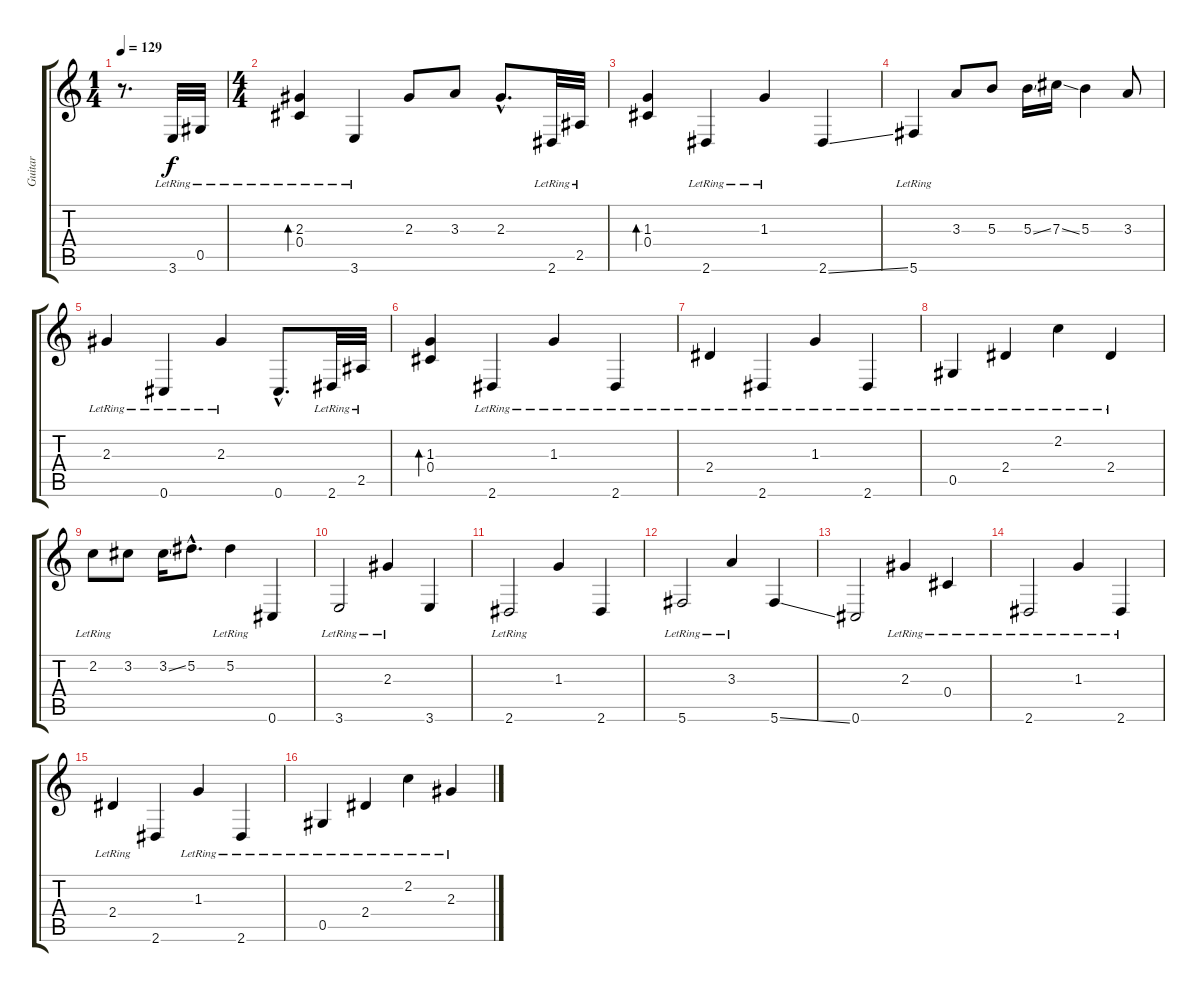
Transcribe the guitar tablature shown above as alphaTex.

\track ("Guitar" "Guitar") {instrument electricguitarclean}
\staff {score tabs}
\tuning (Eb4 Bb3 Gb3 Db3 Ab2 Db2) {hide}
\ts (1 4)
\tempo 129
\clef g2
\ks c
r.8{d dy f instrument electricguitarclean} 3.6{lr}.32 0.5{lr}.32 |
\ts (4 4)
(2.3{lr} 0.4{lr}).4{bd 120} 3.6{lr}.4 2.3.8 3.3.8 2.3{hac}.8{d} 2.6{lr}.32 2.5{lr}.32 |
(1.3 0.4).4{bd 120} 2.6{lr}.4 1.3{lr}.4 2.6{ss}.4 |
5.6{lr}.4 3.3.8 5.3.8 5.3{ss}.16 7.3{ss}.16 5.3.4 3.3.8 |
2.3{lr}.4 0.6{lr}.4 2.3{lr}.4 0.6{hac}.8{d} 2.6{lr}.32 2.5{lr}.32 |
(1.3 0.4).4{bd 120} 2.6{lr}.4 1.3{lr}.4 2.6{lr}.4 |
2.4{lr}.4 2.6{lr}.4 1.3{lr}.4 2.6{lr}.4 |
0.5{lr}.4 2.4{lr}.4 2.2{lr}.4 2.4{lr}.4 |
2.2{lr}.8 3.2.8 3.2{ss}.16 5.2{hac}.8{d} 5.2{lr}.4 0.6.4 |
3.6{lr}.2 2.3{lr}.4 3.6.4 |
2.6{lr}.2 1.3.4 2.6.4 |
5.6{lr}.2 3.3{lr}.4 5.6{ss}.4 |
0.6.2 2.3{lr}.4 0.4{lr}.4 |
2.6{lr}.2 1.3{lr}.4 2.6{lr}.4 |
2.4{lr}.4 2.6.4 1.3{lr}.4 2.6{lr}.4 |
0.5{lr}.4 2.4{lr}.4 2.2{lr}.4 2.3{lr}.4
